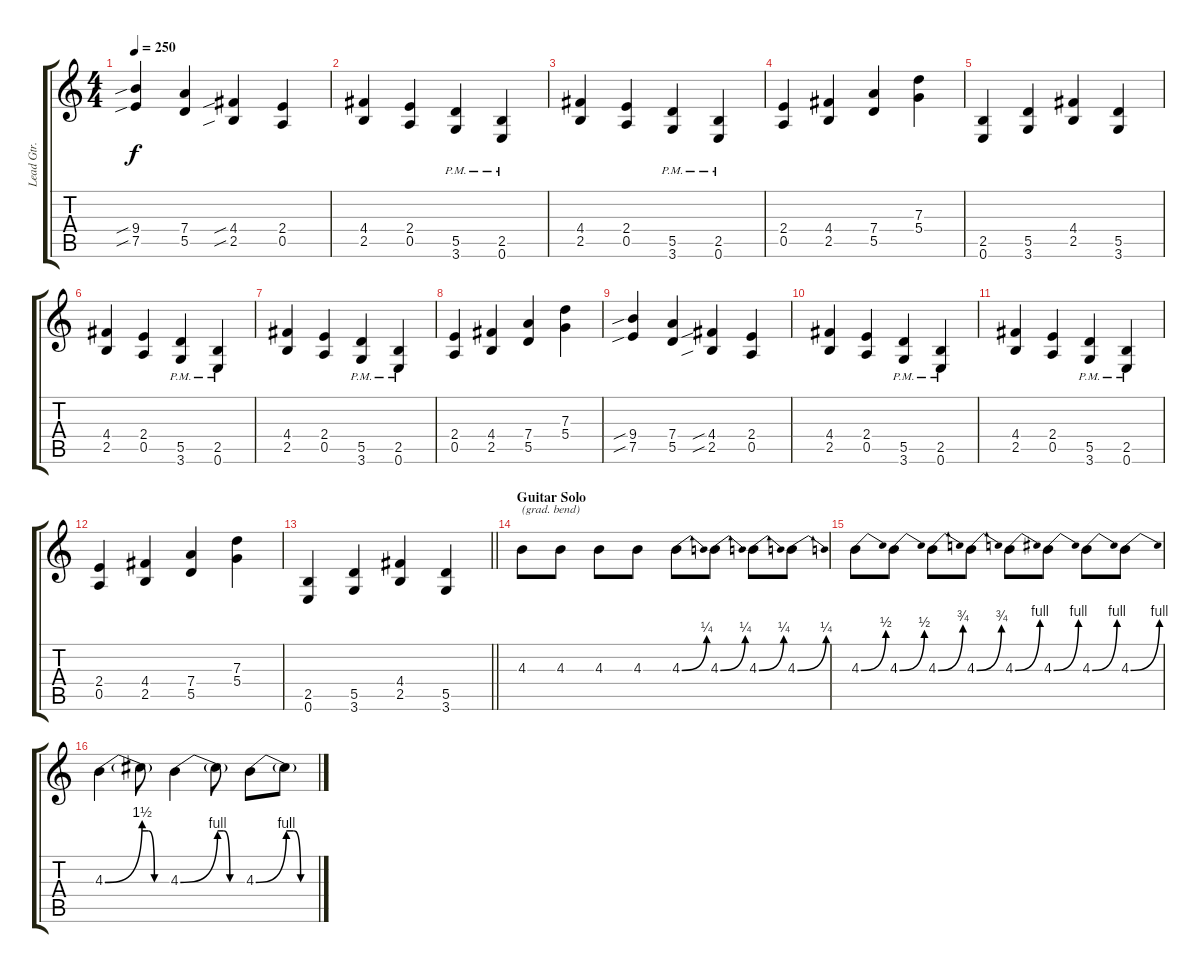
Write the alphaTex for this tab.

\track ("Lead Gtr." "Lead Gtr.") {instrument distortionguitar}
\staff {score tabs}
\tuning (E4 B3 G3 D3 A2 E2) {hide}
\ts (4 4)
\tempo 250
\clef g2
\ks c
(9.4{sib} 7.5{sib}).4{dy f} (7.4 5.5).4 (4.4{sib} 2.5{sib}).4 (2.4 0.5).4 |
(4.4 2.5).4 (2.4 0.5).4 (5.5{pm} 3.6{pm}).4 (2.5{pm} 0.6{pm}).4 |
(4.4 2.5).4 (2.4 0.5).4 (5.5{pm} 3.6{pm}).4 (2.5{pm} 0.6{pm}).4 |
(2.4 0.5).4 (4.4 2.5).4 (7.4 5.5).4 (7.3 5.4).4 |
(2.5 0.6).4 (5.5 3.6).4 (4.4 2.5).4 (5.5 3.6).4 |
(4.4 2.5).4 (2.4 0.5).4 (5.5{pm} 3.6{pm}).4 (2.5{pm} 0.6{pm}).4 |
(4.4 2.5).4 (2.4 0.5).4 (5.5{pm} 3.6{pm}).4 (2.5{pm} 0.6{pm}).4 |
(2.4 0.5).4 (4.4 2.5).4 (7.4 5.5).4 (7.3 5.4).4 |
(9.4{sib} 7.5{sib}).4 (7.4 5.5).4 (4.4{sib} 2.5{sib}).4 (2.4 0.5).4 |
(4.4 2.5).4 (2.4 0.5).4 (5.5{pm} 3.6{pm}).4 (2.5{pm} 0.6{pm}).4 |
(4.4 2.5).4 (2.4 0.5).4 (5.5{pm} 3.6{pm}).4 (2.5{pm} 0.6{pm}).4 |
(2.4 0.5).4 (4.4 2.5).4 (7.4 5.5).4 (7.3 5.4).4 |
\barLineRight lightlight
(2.5 0.6).4 (5.5 3.6).4 (4.4 2.5).4 (5.5 3.6).4 |
\section ("" "Guitar Solo")
4.3.8{txt "(grad. bend)"} 4.3.8 4.3.8 4.3.8 4.3{be (bend 0 0 60 1)}.8 4.3{be (bend 0 0 60 1)}.8 4.3{be (bend 0 0 60 1)}.8 4.3{be (bend 0 0 60 1)}.8 |
4.3{be (bend 0 0 60 2)}.8 4.3{be (bend 0 0 60 2)}.8 4.3{be (bend 0 0 60 3)}.8 4.3{be (bend 0 0 60 3)}.8 4.3{be (bend 0 0 60 4)}.8 4.3{be (bend 0 0 60 4)}.8 4.3{be (bend 0 0 60 4)}.8 4.3{be (bend 0 0 60 4)}.8 |
4.3{be (bend 0 0 60 6)}.4 4.3{be (custom 0 4 15 4 30 0 60 0) t}.8 4.3{be (bend 0 0 60 4)}.4 4.3{be (custom 0 4 15 4 30 0 60 0) t}.8 4.3{be (bend 0 0 60 4)}.8 4.3{be (custom 0 4 15 4 30 0 60 0) t}.8
